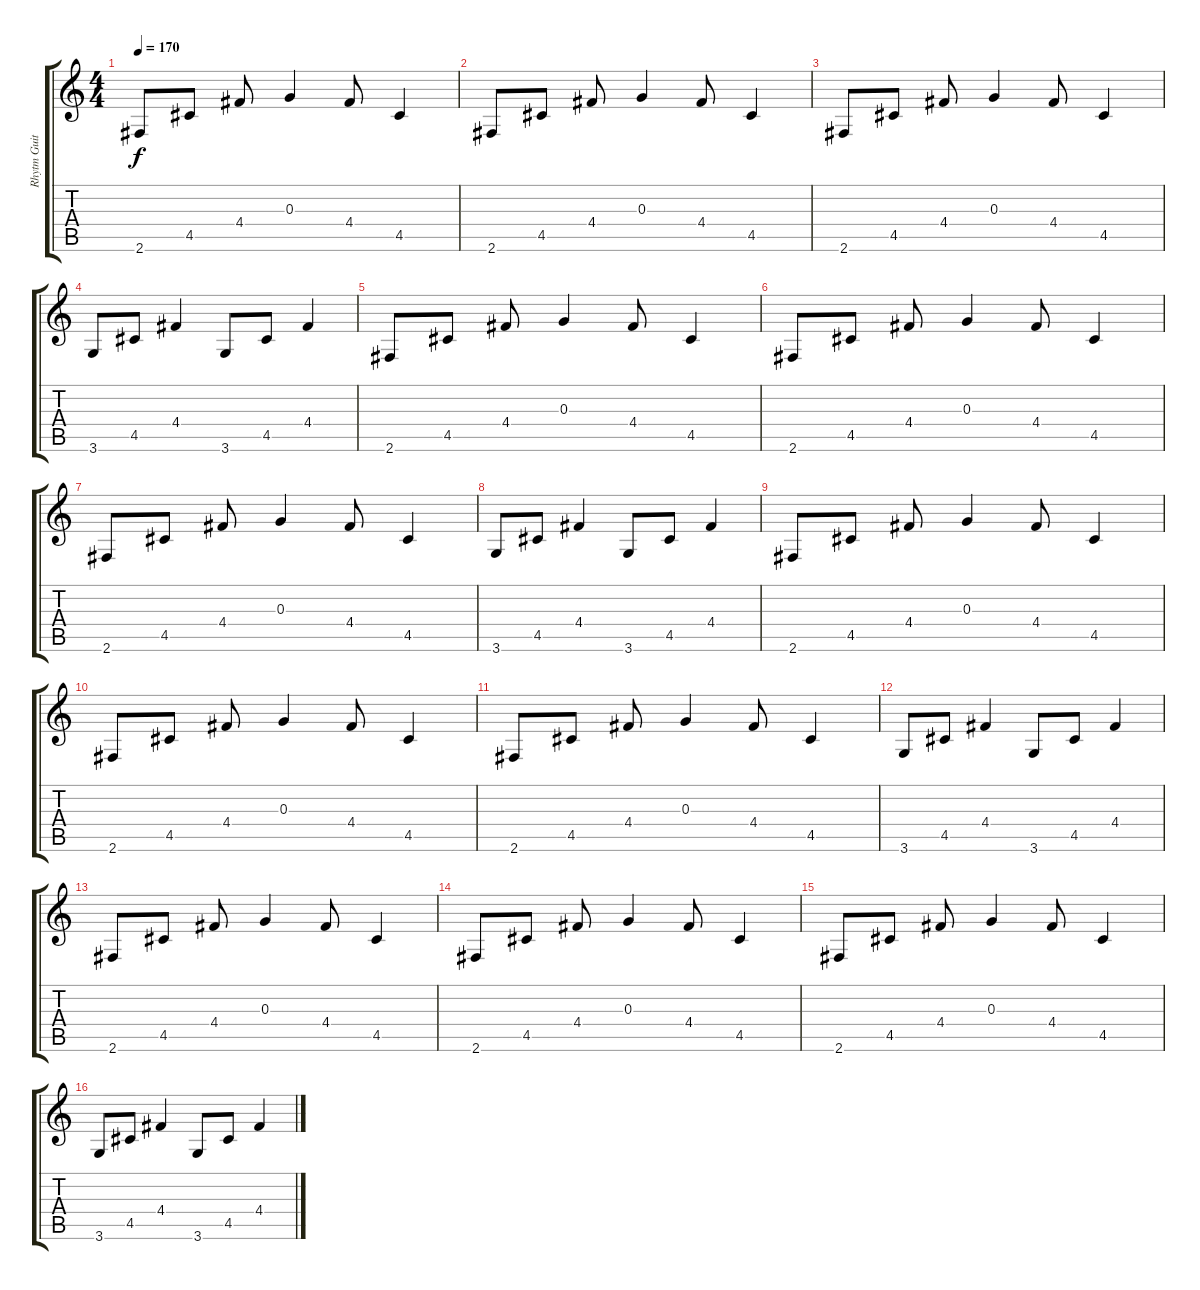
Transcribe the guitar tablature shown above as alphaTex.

\track ("Rhytm Guitar 2" "Rhytm Guit") {instrument distortionguitar}
\staff {score tabs}
\tuning (E4 B3 G3 D3 A2 E2) {hide}
\ts (4 4)
\tempo 170
\clef g2
\ks c
2.6.8{dy f} 4.5.8 4.4.8 0.3.4 4.4.8 4.5.4 |
2.6.8 4.5.8 4.4.8 0.3.4 4.4.8 4.5.4 |
2.6.8 4.5.8 4.4.8 0.3.4 4.4.8 4.5.4 |
3.6.8 4.5.8 4.4.4 3.6.8 4.5.8 4.4.4 |
2.6.8 4.5.8 4.4.8 0.3.4 4.4.8 4.5.4 |
2.6.8 4.5.8 4.4.8 0.3.4 4.4.8 4.5.4 |
2.6.8 4.5.8 4.4.8 0.3.4 4.4.8 4.5.4 |
3.6.8 4.5.8 4.4.4 3.6.8 4.5.8 4.4.4 |
2.6.8 4.5.8 4.4.8 0.3.4 4.4.8 4.5.4 |
2.6.8 4.5.8 4.4.8 0.3.4 4.4.8 4.5.4 |
2.6.8 4.5.8 4.4.8 0.3.4 4.4.8 4.5.4 |
3.6.8 4.5.8 4.4.4 3.6.8 4.5.8 4.4.4 |
2.6.8 4.5.8 4.4.8 0.3.4 4.4.8 4.5.4 |
2.6.8 4.5.8 4.4.8 0.3.4 4.4.8 4.5.4 |
2.6.8 4.5.8 4.4.8 0.3.4 4.4.8 4.5.4 |
3.6.8 4.5.8 4.4.4 3.6.8 4.5.8 4.4.4
